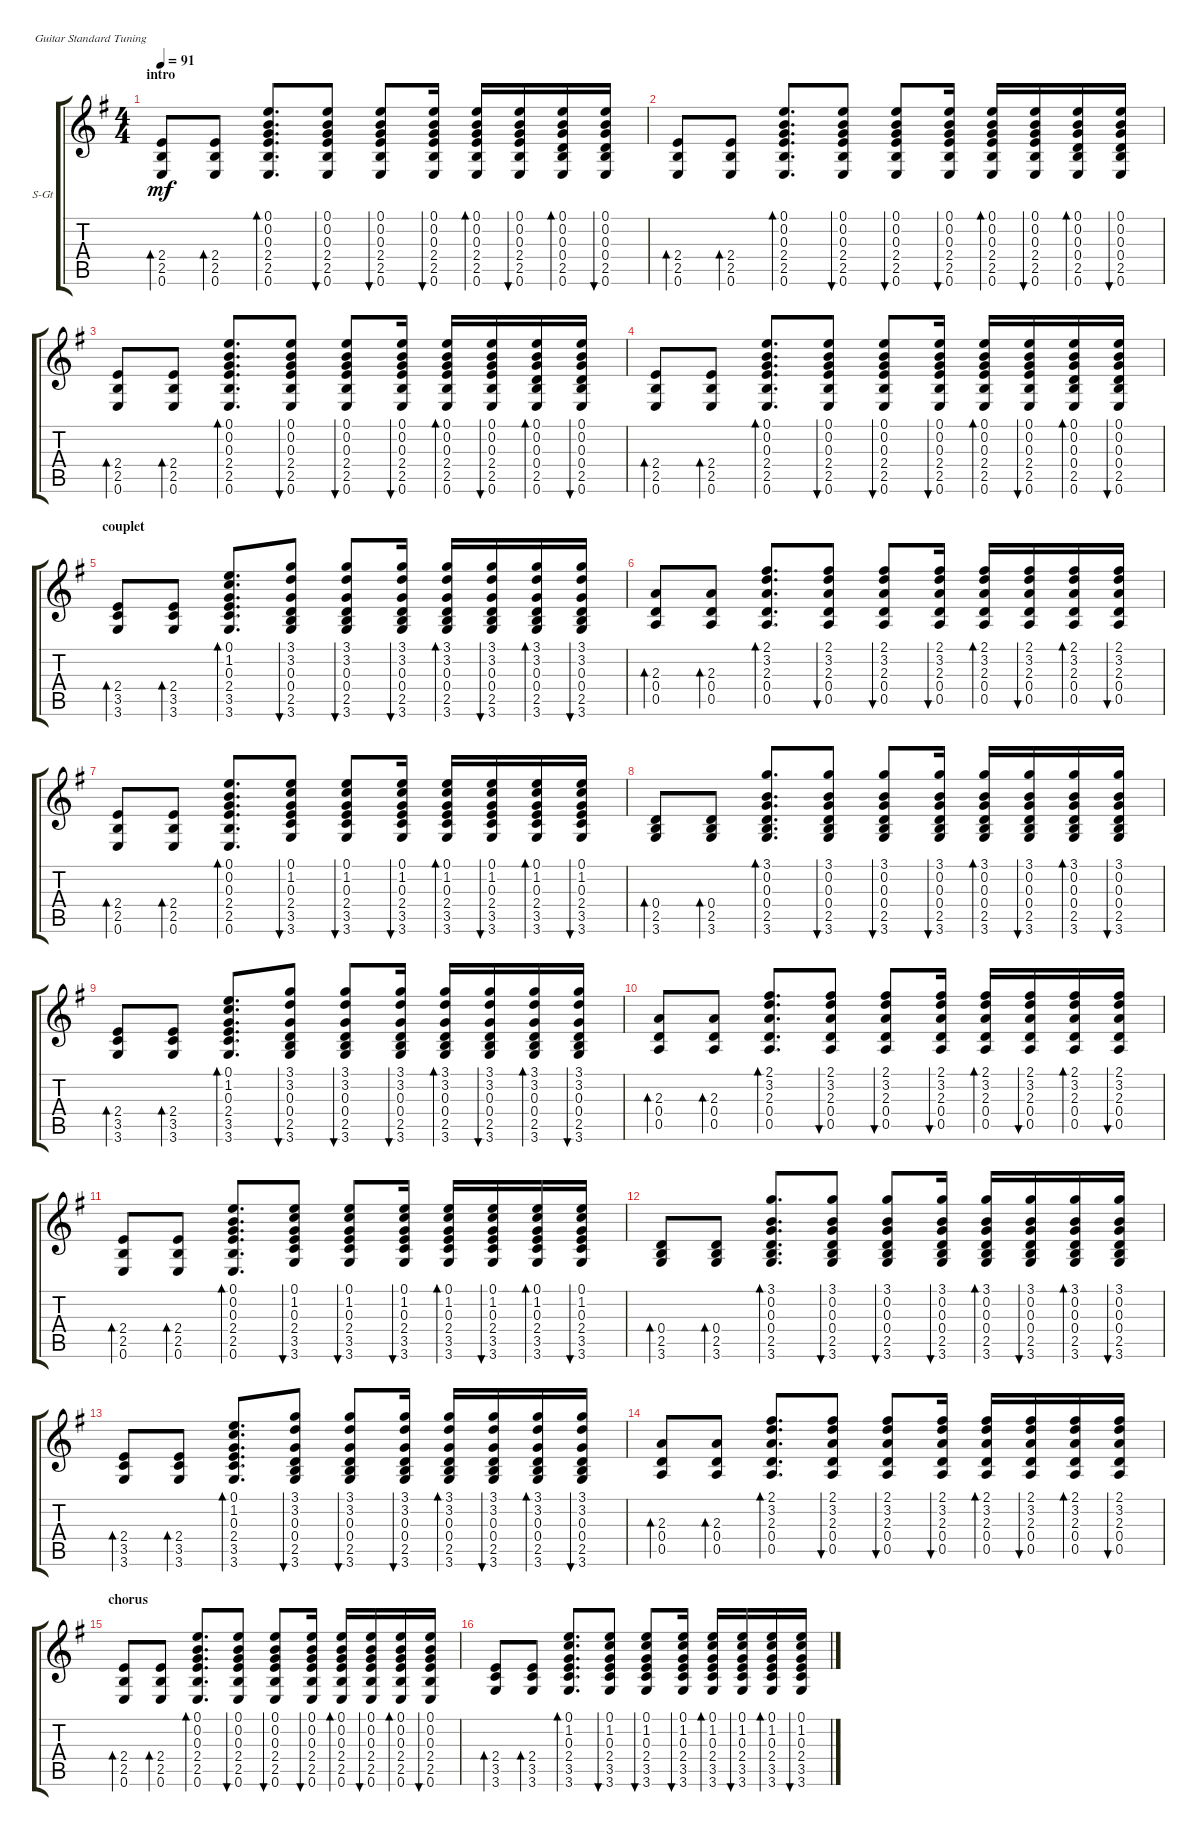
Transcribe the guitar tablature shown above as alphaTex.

\defaultSystemsLayout 4
\bracketExtendMode groupsimilarinstruments
\firstSystemTrackNameOrientation horizontal
\otherSystemsTrackNameOrientation horizontal
\track ("Steel Guitar" "S-Gt") {instrument acousticguitarsteel}
\staff {score tabs}
\tuning (E4 B3 G3 D3 A2 E2)
\ts (4 4)
\section ("" "intro")
\tempo 91
\clef g2
\ks eminor
(0.6 2.5 2.4).8{bd 30 dy mf instrument acousticguitarsteel} (0.6 2.5 2.4).8{bd 30} (0.6 2.5 2.4 0.3 0.2 0.1).8{d bd 30} (0.6 2.5 2.4 0.3 0.2 0.1).8{bu 30} (0.6 2.5 2.4 0.3 0.2 0.1).8{bu 30} (0.6 2.5 2.4 0.3 0.2 0.1).16{bu 30} (0.6 2.5 2.4 0.3 0.2 0.1).16{bd 30} (0.6 2.5 2.4 0.3 0.2 0.1).16{bu 30} (0.6 2.5 0.4 0.3 0.2 0.1).16{bd 30} (0.6 2.5 0.4 0.3 0.2 0.1).16{bu 30} |
(0.6 2.5 2.4).8{bd 30} (0.6 2.5 2.4).8{bd 30} (0.6 2.5 2.4 0.3 0.2 0.1).8{d bd 30} (0.6 2.5 2.4 0.3 0.2 0.1).8{bu 30} (0.6 2.5 2.4 0.3 0.2 0.1).8{bu 30} (0.6 2.5 2.4 0.3 0.2 0.1).16{bu 30} (0.6 2.5 2.4 0.3 0.2 0.1).16{bd 30} (0.6 2.5 2.4 0.3 0.2 0.1).16{bu 30} (0.6 2.5 0.4 0.3 0.2 0.1).16{bd 30} (0.6 2.5 0.4 0.3 0.2 0.1).16{bu 30} |
(0.6 2.5 2.4).8{bd 30} (0.6 2.5 2.4).8{bd 30} (0.6 2.5 2.4 0.3 0.2 0.1).8{d bd 30} (0.6 2.5 2.4 0.3 0.2 0.1).8{bu 30} (0.6 2.5 2.4 0.3 0.2 0.1).8{bu 30} (0.6 2.5 2.4 0.3 0.2 0.1).16{bu 30} (0.6 2.5 2.4 0.3 0.2 0.1).16{bd 30} (0.6 2.5 2.4 0.3 0.2 0.1).16{bu 30} (0.6 2.5 0.4 0.3 0.2 0.1).16{bd 30} (0.6 2.5 0.4 0.3 0.2 0.1).16{bu 30} |
(0.6 2.5 2.4).8{bd 30} (0.6 2.5 2.4).8{bd 30} (0.6 2.5 2.4 0.3 0.2 0.1).8{d bd 30} (0.6 2.5 2.4 0.3 0.2 0.1).8{bu 30} (0.6 2.5 2.4 0.3 0.2 0.1).8{bu 30} (0.6 2.5 2.4 0.3 0.2 0.1).16{bu 30} (0.6 2.5 2.4 0.3 0.2 0.1).16{bd 30} (0.6 2.5 2.4 0.3 0.2 0.1).16{bu 30} (0.6 2.5 0.4 0.3 0.2 0.1).16{bd 30} (0.6 2.5 0.4 0.3 0.2 0.1).16{bu 30} |
\section ("" "couplet")
(3.6 3.5 2.4).8{bd 30} (3.6 3.5 2.4).8{bd 30} (3.6 3.5 2.4 0.3 1.2 0.1).8{d bd 30} (3.6 2.5 0.4 0.3 3.2 3.1).8{bu 30} (3.6 2.5 0.4 0.3 3.2 3.1).8{bu 30} (3.6 2.5 0.4 0.3 3.2 3.1).16{bu 30} (3.6 2.5 0.4 0.3 3.2 3.1).16{bd 30} (3.6 2.5 0.4 0.3 3.2 3.1).16{bu 30} (3.6 2.5 0.4 0.3 3.2 3.1).16{bd 30} (3.6 2.5 0.4 0.3 3.2 3.1).16{bu 30} |
(0.5 0.4 2.3).8{bd 30} (0.5 0.4 2.3).8{bd 30} (0.5 0.4 2.3 3.2 2.1).8{d bd 30} (0.5 0.4 2.3 3.2 2.1).8{bu 30} (0.5 0.4 2.3 3.2 2.1).8{bu 30} (0.5 0.4 2.3 3.2 2.1).16{bu 30} (0.5 0.4 2.3 3.2 2.1).16{bd 30} (0.5 0.4 2.3 3.2 2.1).16{bu 30} (0.5 0.4 2.3 3.2 2.1).16{bd 30} (0.5 0.4 2.3 3.2 2.1).16{bu 30} |
(0.6 2.5 2.4).8{bd 30} (0.6 2.5 2.4).8{bd 30} (0.6 2.5 2.4 0.3 0.2 0.1).8{d bd 30} (3.6 3.5 2.4 0.3 1.2 0.1).8{bu 30} (3.6 3.5 2.4 0.3 1.2 0.1).8{bu 30} (3.6 3.5 2.4 0.3 1.2 0.1).16{bu 30} (3.6 3.5 2.4 0.3 1.2 0.1).16{bd 30} (3.6 3.5 2.4 0.3 1.2 0.1).16{bu 30} (3.6 3.5 2.4 0.3 1.2 0.1).16{bd 30} (3.6 3.5 2.4 0.3 1.2 0.1).16{bu 30} |
(3.6 2.5 0.4).8{bd 30} (3.6 2.5 0.4).8{bd 30} (3.6 2.5 0.4 0.3 0.2 3.1).8{d bd 30} (3.6 2.5 0.4 0.3 0.2 3.1).8{bu 30} (3.6 2.5 0.4 0.3 0.2 3.1).8{bu 30} (3.6 2.5 0.4 0.3 0.2 3.1).16{bu 30} (3.6 2.5 0.4 0.3 0.2 3.1).16{bd 30} (3.6 2.5 0.4 0.3 0.2 3.1).16{bu 30} (3.6 2.5 0.4 0.3 0.2 3.1).16{bd 30} (3.6 2.5 0.4 0.3 0.2 3.1).16{bu 30} |
(3.6 3.5 2.4).8{bd 30} (3.6 3.5 2.4).8{bd 30} (3.6 3.5 2.4 0.3 1.2 0.1).8{d bd 30} (3.6 2.5 0.4 0.3 3.2 3.1).8{bu 30} (3.6 2.5 0.4 0.3 3.2 3.1).8{bu 30} (3.6 2.5 0.4 0.3 3.2 3.1).16{bu 30} (3.6 2.5 0.4 0.3 3.2 3.1).16{bd 30} (3.6 2.5 0.4 0.3 3.2 3.1).16{bu 30} (3.6 2.5 0.4 0.3 3.2 3.1).16{bd 30} (3.6 2.5 0.4 0.3 3.2 3.1).16{bu 30} |
(0.5 0.4 2.3).8{bd 30} (0.5 0.4 2.3).8{bd 30} (0.5 0.4 2.3 3.2 2.1).8{d bd 30} (0.5 0.4 2.3 3.2 2.1).8{bu 30} (0.5 0.4 2.3 3.2 2.1).8{bu 30} (0.5 0.4 2.3 3.2 2.1).16{bu 30} (0.5 0.4 2.3 3.2 2.1).16{bd 30} (0.5 0.4 2.3 3.2 2.1).16{bu 30} (0.5 0.4 2.3 3.2 2.1).16{bd 30} (0.5 0.4 2.3 3.2 2.1).16{bu 30} |
(0.6 2.5 2.4).8{bd 30} (0.6 2.5 2.4).8{bd 30} (0.6 2.5 2.4 0.3 0.2 0.1).8{d bd 30} (3.6 3.5 2.4 0.3 1.2 0.1).8{bu 30} (3.6 3.5 2.4 0.3 1.2 0.1).8{bu 30} (3.6 3.5 2.4 0.3 1.2 0.1).16{bu 30} (3.6 3.5 2.4 0.3 1.2 0.1).16{bd 30} (3.6 3.5 2.4 0.3 1.2 0.1).16{bu 30} (3.6 3.5 2.4 0.3 1.2 0.1).16{bd 30} (3.6 3.5 2.4 0.3 1.2 0.1).16{bu 30} |
(3.6 2.5 0.4).8{bd 30} (3.6 2.5 0.4).8{bd 30} (3.6 2.5 0.4 0.3 0.2 3.1).8{d bd 30} (3.6 2.5 0.4 0.3 0.2 3.1).8{bu 30} (3.6 2.5 0.4 0.3 0.2 3.1).8{bu 30} (3.6 2.5 0.4 0.3 0.2 3.1).16{bu 30} (3.6 2.5 0.4 0.3 0.2 3.1).16{bd 30} (3.6 2.5 0.4 0.3 0.2 3.1).16{bu 30} (3.6 2.5 0.4 0.3 0.2 3.1).16{bd 30} (3.6 2.5 0.4 0.3 0.2 3.1).16{bu 30} |
(3.6 3.5 2.4).8{bd 30} (3.6 3.5 2.4).8{bd 30} (3.6 3.5 2.4 0.3 1.2 0.1).8{d bd 30} (3.6 2.5 0.4 0.3 3.2 3.1).8{bu 30} (3.6 2.5 0.4 0.3 3.2 3.1).8{bu 30} (3.6 2.5 0.4 0.3 3.2 3.1).16{bu 30} (3.6 2.5 0.4 0.3 3.2 3.1).16{bd 30} (3.6 2.5 0.4 0.3 3.2 3.1).16{bu 30} (3.6 2.5 0.4 0.3 3.2 3.1).16{bd 30} (3.6 2.5 0.4 0.3 3.2 3.1).16{bu 30} |
(0.5 0.4 2.3).8{bd 30} (0.5 0.4 2.3).8{bd 30} (0.5 0.4 2.3 3.2 2.1).8{d bd 30} (0.5 0.4 2.3 3.2 2.1).8{bu 30} (0.5 0.4 2.3 3.2 2.1).8{bu 30} (0.5 0.4 2.3 3.2 2.1).16{bu 30} (0.5 0.4 2.3 3.2 2.1).16{bd 30} (0.5 0.4 2.3 3.2 2.1).16{bu 30} (0.5 0.4 2.3 3.2 2.1).16{bd 30} (0.5 0.4 2.3 3.2 2.1).16{bu 30} |
\section ("" "chorus")
(0.6 2.5 2.4).8{bd 30} (0.6 2.5 2.4).8{bd 30} (0.6 2.5 2.4 0.3 0.2 0.1).8{d bd 30} (0.6 2.5 2.4 0.3 0.2 0.1).8{bu 30} (0.6 2.5 2.4 0.3 0.2 0.1).8{bu 30} (0.6 2.5 2.4 0.3 0.2 0.1).16{bu 30} (0.6 2.5 2.4 0.3 0.2 0.1).16{bd 30} (0.6 2.5 2.4 0.3 0.2 0.1).16{bu 30} (0.6 2.5 2.4 0.3 0.2 0.1).16{bd 30} (0.6 2.5 2.4 0.3 0.2 0.1).16{bu 30} |
(3.6 3.5 2.4).8{bd 30} (3.6 3.5 2.4).8{bd 30} (3.6 3.5 2.4 0.3 1.2 0.1).8{d bd 30} (3.6 3.5 2.4 0.3 1.2 0.1).8{bu 30} (3.6 3.5 2.4 0.3 1.2 0.1).8{bu 30} (3.6 3.5 2.4 0.3 1.2 0.1).16{bu 30} (3.6 3.5 2.4 0.3 1.2 0.1).16{bd 30} (3.6 3.5 2.4 0.3 1.2 0.1).16{bu 30} (3.6 3.5 2.4 0.3 1.2 0.1).16{bd 30} (3.6 3.5 2.4 0.3 1.2 0.1).16{bu 30}
